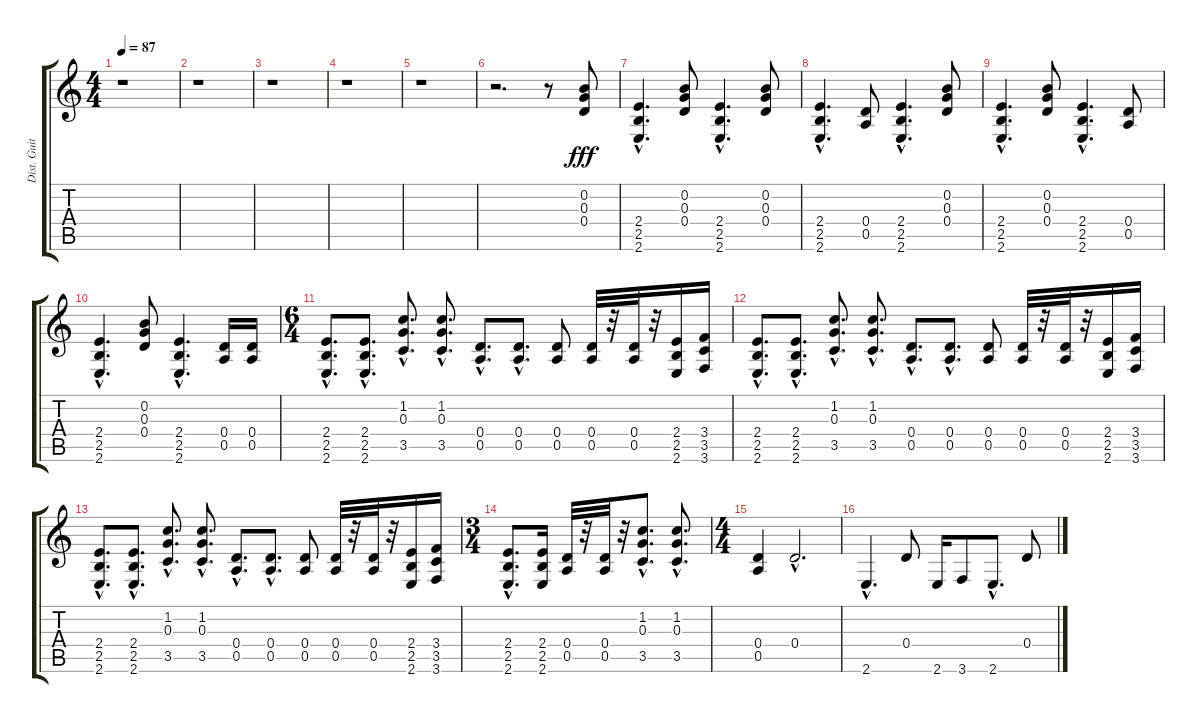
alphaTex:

\track ("Dist. Guitar" "Dist. Guit") {instrument distortionguitar}
\staff {score tabs}
\tuning (E4 B3 G3 D3 A2 D2) {hide}
\ts (4 4)
\tempo 87
\clef g2
\ks c
r.1{dy fff} |
r.1 |
r.1 |
r.1 |
r.1 |
r.2{d} r.8 (0.2 0.3 0.4).8 |
(2.4{hac} 2.5{hac} 2.6{hac}).4{d} (0.2 0.3 0.4).8 (2.4{hac} 2.5{hac} 2.6{hac}).4{d} (0.2 0.3 0.4).8 |
(2.4{hac} 2.5{hac} 2.6{hac}).4{d} (0.4 0.5).8 (2.4{hac} 2.5{hac} 2.6{hac}).4{d} (0.2 0.3 0.4).8 |
(2.4{hac} 2.5{hac} 2.6{hac}).4{d} (0.2 0.3 0.4).8 (2.4{hac} 2.5{hac} 2.6{hac}).4{d} (0.4 0.5).8 |
(2.4{hac} 2.5{hac} 2.6{hac}).4{d} (0.2 0.3 0.4).8 (2.4{hac} 2.5{hac} 2.6{hac}).4{d} (0.4 0.5).16 (0.4 0.5).16 |
\ts (6 4)
(2.4{hac} 2.5{hac} 2.6{hac}).8{d} (2.4{hac} 2.5{hac} 2.6{hac}).8{d} (1.2{hac} 0.3{hac} 3.5{hac}).8{d} (1.2{hac} 0.3{hac} 3.5{hac}).8{d} (0.4{hac} 0.5{hac}).8{d} (0.4{hac} 0.5{hac}).8{d} (0.4 0.5).8 (0.4 0.5).32 r.32 (0.4 0.5).32 r.32 (2.4 2.5 2.6).16 (3.4 3.5 3.6).16 |
(2.4{hac} 2.5{hac} 2.6{hac}).8{d} (2.4{hac} 2.5{hac} 2.6{hac}).8{d} (1.2{hac} 0.3{hac} 3.5{hac}).8{d} (1.2{hac} 0.3{hac} 3.5{hac}).8{d} (0.4{hac} 0.5{hac}).8{d} (0.4{hac} 0.5{hac}).8{d} (0.4 0.5).8 (0.4 0.5).32 r.32 (0.4 0.5).32 r.32 (2.4 2.5 2.6).16 (3.4 3.5 3.6).16 |
(2.4{hac} 2.5{hac} 2.6{hac}).8{d} (2.4{hac} 2.5{hac} 2.6{hac}).8{d} (1.2{hac} 0.3{hac} 3.5{hac}).8{d} (1.2{hac} 0.3{hac} 3.5{hac}).8{d} (0.4{hac} 0.5{hac}).8{d} (0.4{hac} 0.5{hac}).8{d} (0.4 0.5).8 (0.4 0.5).32 r.32 (0.4 0.5).32 r.32 (2.4 2.5 2.6).16 (3.4 3.5 3.6).16 |
\ts (3 4)
(2.4{hac} 2.5{hac} 2.6{hac}).8{d} (2.4 2.5 2.6).16 (0.4 0.5).32 r.32 (0.4 0.5).32 r.32 (1.2{hac} 0.3{hac} 3.5{hac}).8{d} (1.2{hac} 0.3{hac} 3.5{hac}).8{d} |
\ts (4 4)
(0.4 0.5).4 0.4{hac}.2{d} |
2.6{hac}.4{d} 0.4.8 2.6.16 3.6.8 2.6{hac}.8{d} 0.4.8
